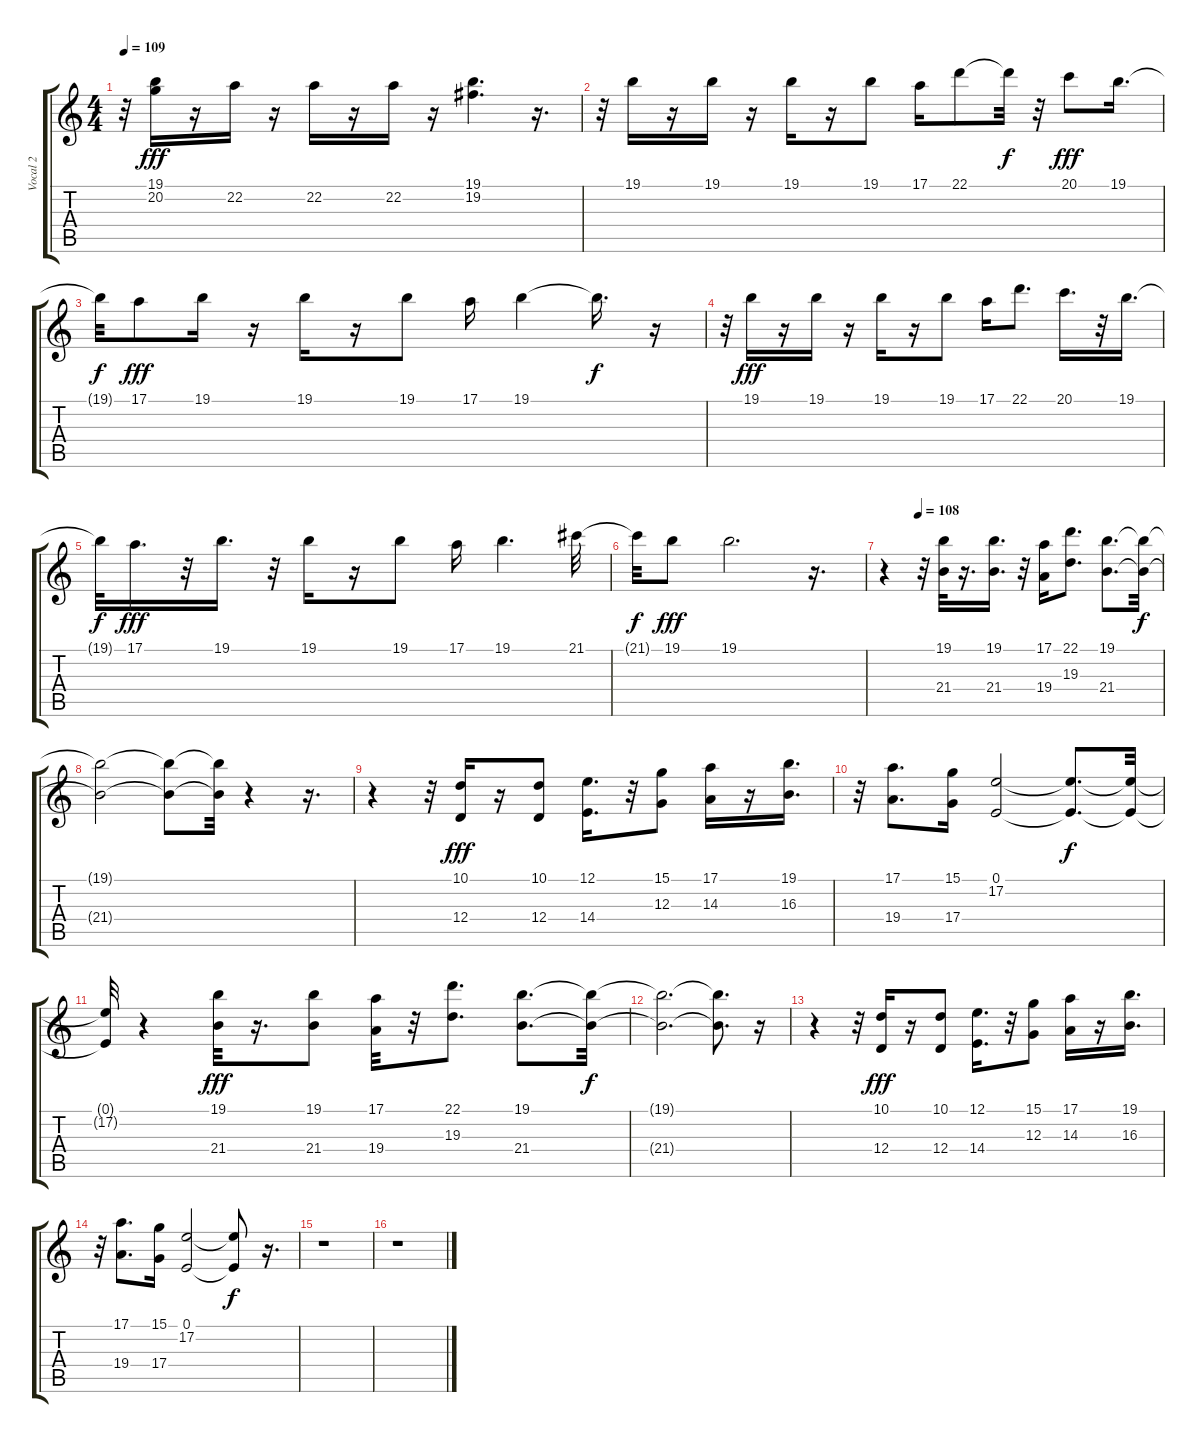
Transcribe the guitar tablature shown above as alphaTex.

\track ("Vocal 2" "Vocal 2") {instrument voiceoohs}
\staff {score tabs}
\tuning (E4 B3 G3 D3 A2 E2) {hide}
\ts (4 4)
\tempo 109
\clef g2
\ks c
r.32{dy fff} (19.1 20.2).16 r.16 22.2.16 r.16 22.2.16 r.16 22.2.16 r.16 (19.1 19.2).4{d} r.16{d} |
r.32 19.1.16 r.16 19.1.16 r.16 19.1.16 r.16 19.1.8 17.1.16 22.1.8 22.1{t}.32{dy f} r.32 20.1.8{dy fff} 19.1.16{d} |
19.1{t}.32{dy f} 17.1.8{dy fff} 19.1.16 r.16 19.1.16 r.16 19.1.8 17.1.16 19.1.4 19.1{t}.16{d dy f} r.16 |
r.32 19.1.16{dy fff} r.16 19.1.16 r.16 19.1.16 r.16 19.1.8 17.1.16 22.1.8{d} 20.1.16{d} r.32 19.1.16{d} |
19.1{t}.32{dy f} 17.1.16{d dy fff} r.32 19.1.16{d} r.32 19.1.16 r.16 19.1.8 17.1.16 19.1.4{d} 21.1.32 |
21.1{t}.32{dy f} 19.1.8{dy fff} 19.1.2{d} r.16{d} |
\tempo (108 0.125)
r.4 r.32 (19.1 21.4).32 r.16{d} (19.1 21.4).16{d} r.32 (17.1 19.4).16 (22.1 19.3).8{d} (19.1 21.4).8{d} (19.1{t} 21.4{t}).32{dy f} |
(19.1{t} 21.4{t}).2 (19.1{t} 21.4{t}).8 (19.1{t} 21.4{t}).32 r.4 r.16{d} |
r.4 r.32 (10.1 12.4).16{dy fff} r.16 (10.1 12.4).8 (12.1 14.4).16{d} r.32 (15.1 12.3).8 (17.1 14.3).16 r.16 (19.1 16.3).16{d} |
r.32 (17.1 19.4).8{d} (15.1 17.4).16 (0.1 17.2).2 (0.1{t} 17.2{t}).8{d dy f} (0.1{t} 17.2{t}).32 |
(0.1{t} 17.2{t}).32 r.4 (19.1 21.4).32{dy fff} r.16{d} (19.1 21.4).8 (17.1 19.4).32 r.32 (22.1 19.3).8{d} (19.1 21.4).8{d} (19.1{t} 21.4{t}).32{dy f} |
(19.1{t} 21.4{t}).2{d} (19.1{t} 21.4{t}).8{d} r.16 |
r.4 r.32 (10.1 12.4).16{dy fff} r.16 (10.1 12.4).8 (12.1 14.4).16{d} r.32 (15.1 12.3).8 (17.1 14.3).16 r.16 (19.1 16.3).16{d} |
r.32 (17.1 19.4).8{d} (15.1 17.4).16 (0.1 17.2).2 (0.1{t} 17.2{t}).8{dy f} r.16{d} |
r.1 |
r.1
